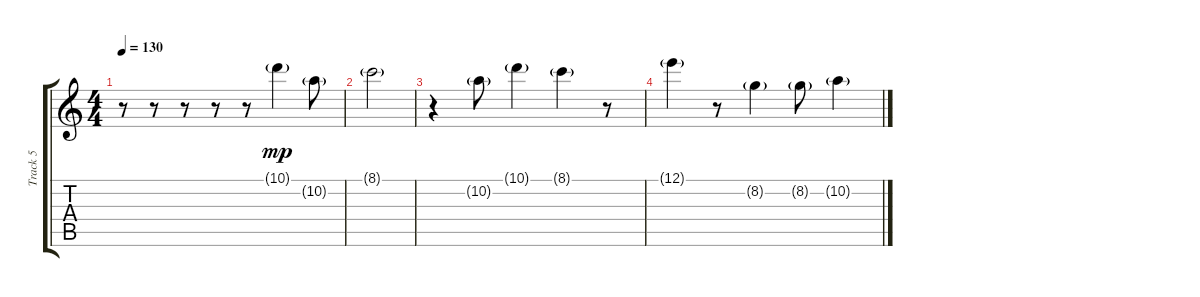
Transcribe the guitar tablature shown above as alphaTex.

\track ("Track 5" "Track 5") {instrument distortionguitar}
\staff {score tabs}
\tuning (E4 B3 G3 D3 A2 E2) {hide}
\ts (4 4)
\tempo 130
\clef g2
\ks c
r.8{dy mp} r.8 r.8 r.8 r.8 10.1{g}.4 10.2{g}.8 |
8.1{g}.2 |
r.4 10.2{g}.8 10.1{g}.4 8.1{g}.4 r.8 |
12.1{g}.4 r.8 8.2{g}.4 8.2{g}.8 10.2{g}.4
